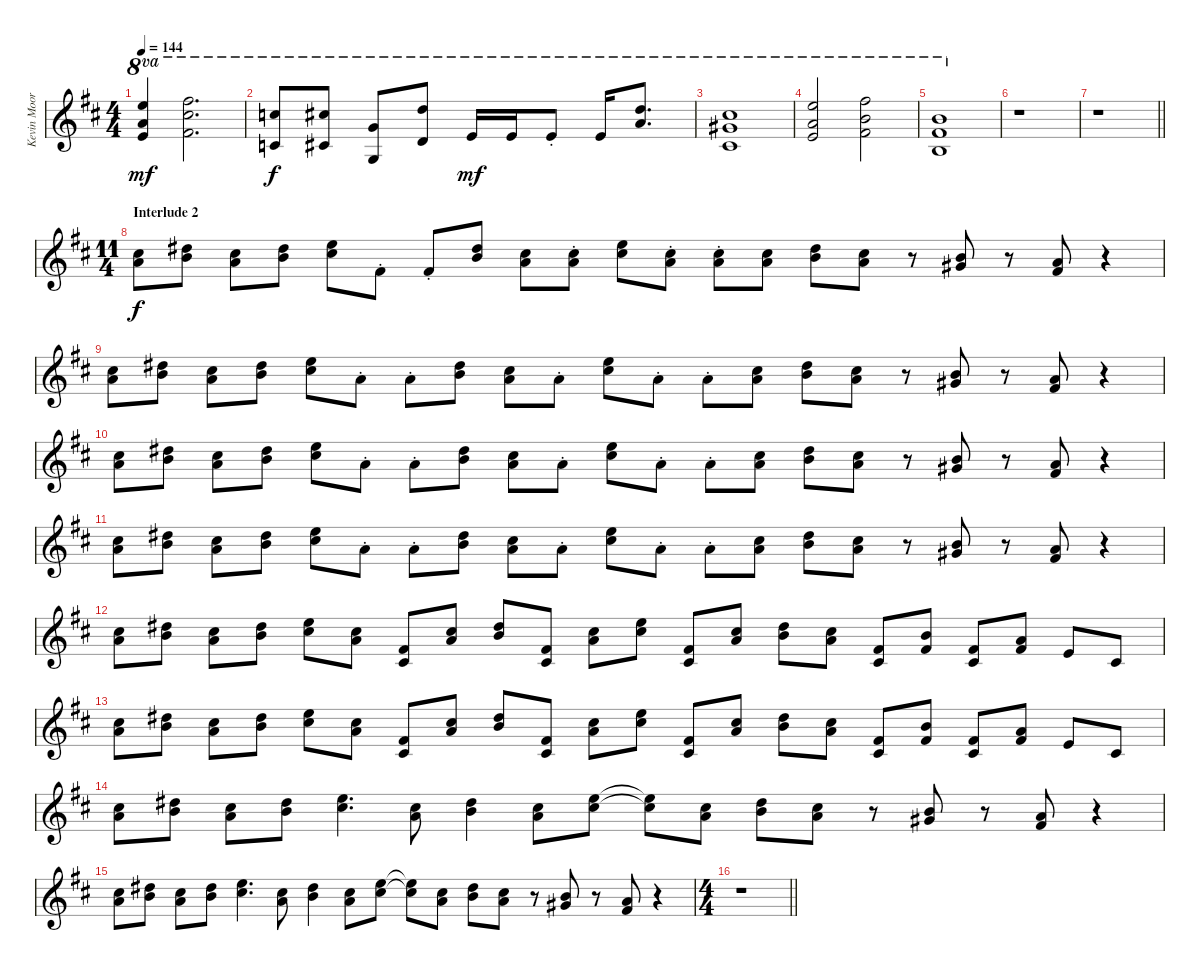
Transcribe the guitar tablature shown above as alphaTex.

\track ("Kevin Moore Strings/Keys" "Kevin Moor") {instrument stringensemble1}
\staff {score}
\tuning (E4 B3 G3 D3 A2 E2 B1) {hide}
\ts (4 4)
\tempo 144
\clef g2
\ks bminor
(24.1{t} 22.2{t} 21.3{t}).4{ot 8va dy mf} (26.1 26.2 23.3).2{d ot 8va} |
(20.1 17.3).8{ot 8va dy f} (21.1 18.3).8{ot 8va} (20.2 17.4).8{ot 8va} (22.1 19.3).8{ot 8va} 17.2.16{ot 8va dy mf} 17.2.16{ot 8va} 17.2{st}.8{ot 8va} 17.2.16{ot 8va} (22.1 22.2).8{d ot 8va} |
(21.1 21.2 18.3).1{ot 8va} |
(24.1 22.2 21.3).2{ot 8va} (26.1 24.2 23.3).2{ot 8va} |
(19.1 19.2 16.3).1{ot 8va} |
r.1 |
\barLineRight lightlight
r.1 |
\ts (11 4)
\section ("" "Interlude 2")
(14.2 14.3).8{dy f volume 14 instrument pad1newage} (16.2 16.3).8 (14.2 14.3).8 (16.2 16.3).8 (12.1 14.2).8 11.3{st}.8 11.3{st}.8 (16.2 16.3).8 (14.2 14.3).8 (14.2{st} 14.3{st}).8 (12.1 14.2).8 (14.2{st} 14.3{st}).8 (14.2{st} 14.3{st}).8 (14.2 14.3).8 (16.2 16.3).8 (14.2 14.3).8 r.8 (12.2 13.3).8 r.8 (10.2 11.3).8 r.4 |
(14.2 14.3).8 (16.2 16.3).8 (14.2 14.3).8 (16.2 16.3).8 (12.1 14.2).8 14.3{st}.8 14.3{st}.8 (16.2 16.3).8 (14.2 14.3).8 14.3{st}.8 (12.1 14.2).8 14.3{st}.8 14.3{st}.8 (14.2 14.3).8 (16.2 16.3).8 (14.2 14.3).8 r.8 (12.2 13.3).8 r.8 (10.2 11.3).8 r.4 |
(14.2 14.3).8 (16.2 16.3).8 (14.2 14.3).8 (16.2 16.3).8 (12.1 14.2).8 14.3{st}.8 14.3{st}.8 (16.2 16.3).8 (14.2 14.3).8 14.3{st}.8 (12.1 14.2).8 14.3{st}.8 14.3{st}.8 (14.2 14.3).8 (16.2 16.3).8 (14.2 14.3).8 r.8 (12.2 13.3).8 r.8 (10.2 11.3).8 r.4 |
(14.2 14.3).8 (16.2 16.3).8 (14.2 14.3).8 (16.2 16.3).8 (12.1 14.2).8 14.3{st}.8 14.3{st}.8 (16.2 16.3).8 (14.2 14.3).8 14.3{st}.8 (12.1 14.2).8 14.3{st}.8 14.3{st}.8 (14.2 14.3).8 (16.2 16.3).8 (14.2 14.3).8 r.8 (12.2 13.3).8 r.8 (10.2 11.3).8 r.4 |
(14.2 14.3).8{volume 12 instrument stringensemble1} (16.2 16.3).8 (14.2 14.3).8 (16.2 16.3).8 (12.1 14.2).8 (14.2 14.3).8 (16.4 16.5).8 (14.2 14.3).8 (16.2 16.3).8 (16.4 16.5).8 (14.2 14.3).8 (12.1 14.2).8 (16.4 16.5).8 (14.2 14.3).8 (16.2 16.3).8 (14.2 14.3).8 (16.4 16.5).8 (16.3 16.4).8 (16.4 16.5).8 (14.3 16.4).8 14.4.8 16.5.8 |
(14.2 14.3).8 (16.2 16.3).8 (14.2 14.3).8 (16.2 16.3).8 (12.1 14.2).8 (14.2 14.3).8 (16.4 16.5).8 (14.2 14.3).8 (16.2 16.3).8 (16.4 16.5).8 (14.2 14.3).8 (12.1 14.2).8 (16.4 16.5).8 (14.2 14.3).8 (16.2 16.3).8 (14.2 14.3).8 (16.4 16.5).8 (16.3 16.4).8 (16.4 16.5).8 (14.3 16.4).8 14.4.8 16.5.8 |
(14.2 14.3).8 (16.2 16.3).8 (14.2 14.3).8 (16.2 16.3).8 (12.1 14.2).4{d} (14.2 14.3).8 (16.2 16.3).4 (14.2 14.3).8 (12.1 14.2).8 (12.1{t} 14.2{t}).8 (14.2 14.3).8 (16.2 16.3).8 (14.2 14.3).8 r.8 (12.2 13.3).8 r.8 (10.2 11.3).8 r.4 |
(14.2 14.3).8 (16.2 16.3).8 (14.2 14.3).8 (16.2 16.3).8 (12.1 14.2).4{d} (14.2 14.3).8 (16.2 16.3).4 (14.2 14.3).8 (12.1 14.2).8 (12.1{t} 14.2{t}).8 (14.2 14.3).8 (16.2 16.3).8 (14.2 14.3).8 r.8 (12.2 13.3).8 r.8 (10.2 11.3).8 r.4 |
\ts (4 4)
\barLineRight lightlight
r.1
